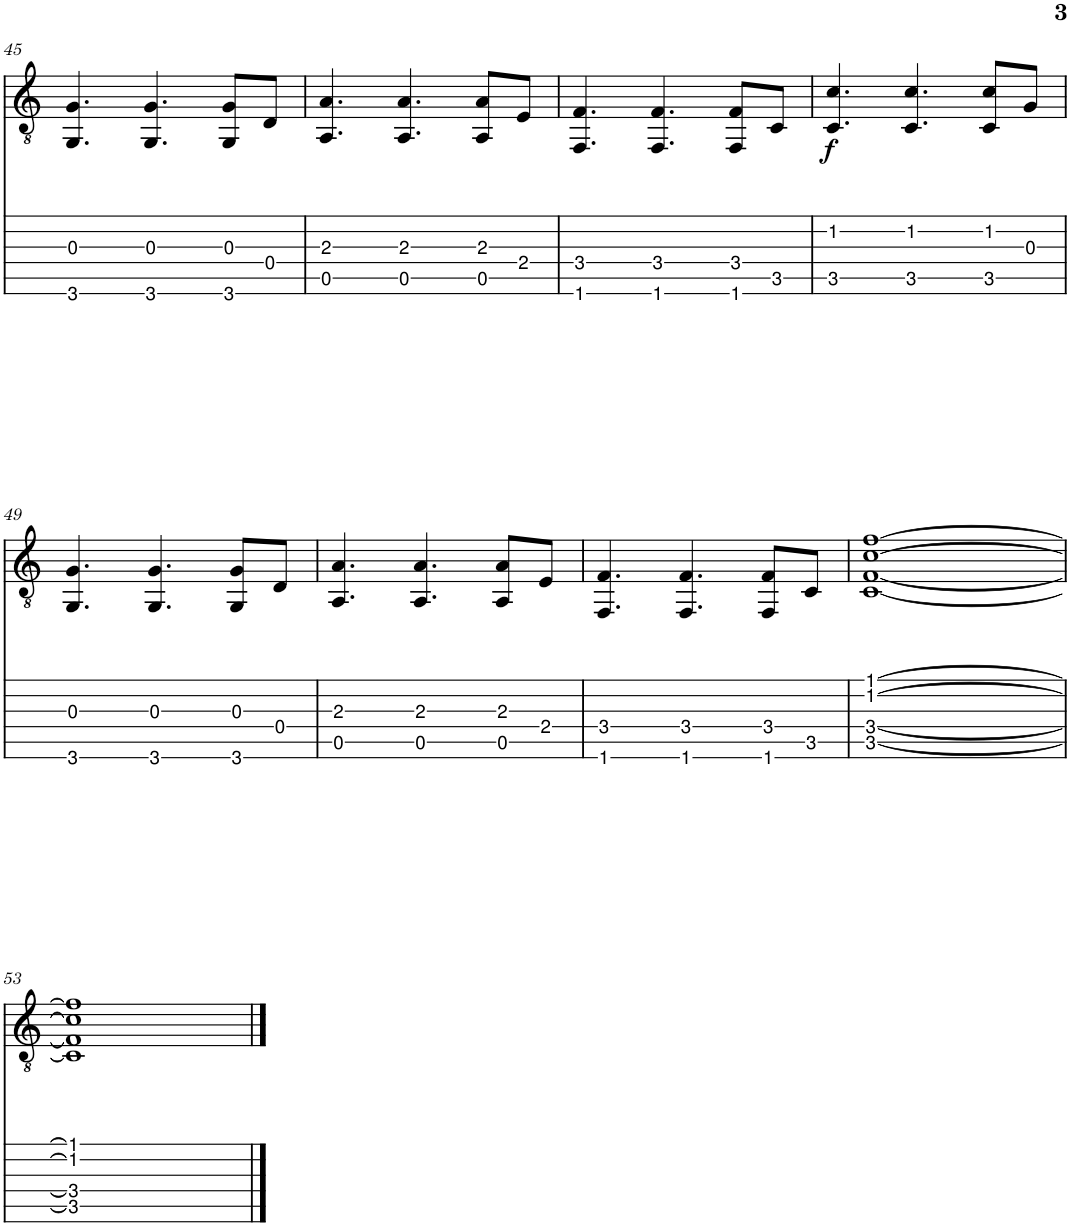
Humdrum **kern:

**kern	**kern	**dynam
*part1	*part1	*part1
*staff2	*staff1	*staff1/2
*I"Guitar	*	*
*I'Guit.	*	*
!!LO:PB:g=z
*	*clefGv2	*
*k[]	*k[]	*
*M4/4	*M4/4	*
=45	=45	=45
4.GG 4.G	4.GG/ 4.G/	.
4.GG 4.G	4.GG/ 4.G/	.
8GG\ 8G\L	8GG/ 8G/L	.
8DJ	8D/J	.
=46	=46	=46
4.AA 4.A	4.AA/ 4.A/	.
4.AA 4.A	4.AA/ 4.A/	.
8AA\ 8A\L	8AA/ 8A/L	.
8EJ	8E/J	.
=47	=47	=47
4.FF 4.F	4.FF/ 4.F/	.
4.FF 4.F	4.FF/ 4.F/	.
8FF\ 8F\L	8FF/ 8F/L	.
8CJ	8C/J	.
=48	=48	=48
!	!	!LO:DY:b
4.C 4.c	4.C/ 4.c/	f
4.C 4.c	4.C/ 4.c/	.
8C\ 8c\L	8C/ 8c/L	.
8GJ	8G/J	.
!!LO:LB:g=z
=49	=49	=49
4.GG 4.G	4.GG/ 4.G/	.
4.GG 4.G	4.GG/ 4.G/	.
8GG\ 8G\L	8GG/ 8G/L	.
8DJ	8D/J	.
=50	=50	=50
4.AA 4.A	4.AA/ 4.A/	.
4.AA 4.A	4.AA/ 4.A/	.
8AA\ 8A\L	8AA/ 8A/L	.
8EJ	8E/J	.
=51	=51	=51
4.FF 4.F	4.FF/ 4.F/	.
4.FF 4.F	4.FF/ 4.F/	.
8FF\ 8F\L	8FF/ 8F/L	.
8CJ	8C/J	.
=52	=52	=52
[1C [1F [1c [1f	[1C [1F [1c [1f	.
!!LO:LB:g=z
=53	=53	=53
1C] 1F] 1c] 1f]	1C] 1F] 1c] 1f]	.
==	==	==
*-	*-	*-
